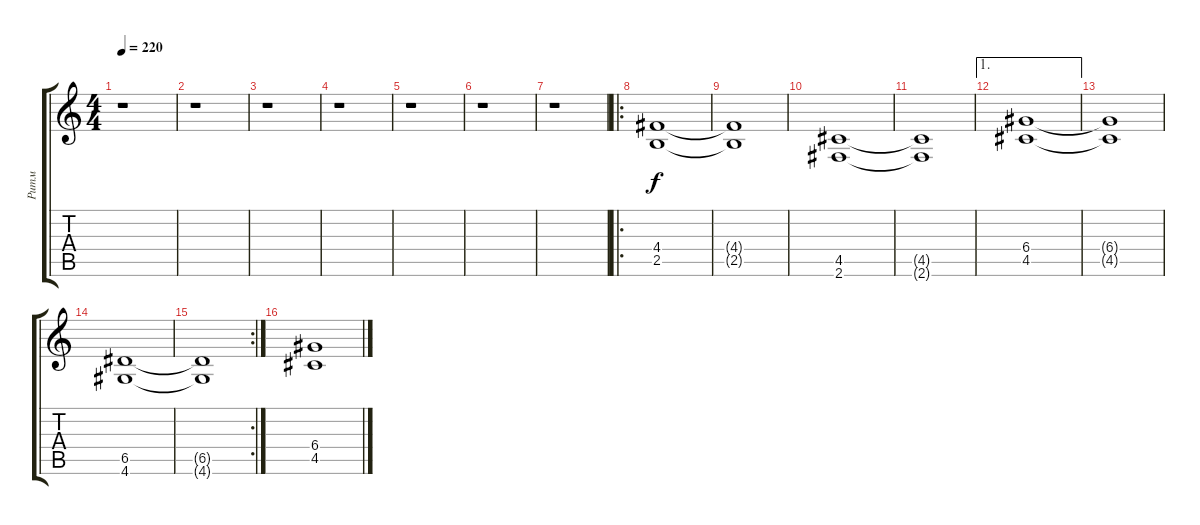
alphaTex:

\track ("Ритм" "Ритм") {instrument distortionguitar}
\staff {score tabs}
\tuning (E4 B3 G3 D3 A2 E2) {hide}
\ts (4 4)
\tempo 220
\clef g2
\ks c
r.1{dy f} |
r.1 |
r.1 |
r.1 |
r.1 |
r.1 |
r.1 |
\ro
(4.4 2.5).1 |
(4.4{t} 2.5{t}).1 |
(4.5 2.6).1 |
(4.5{t} 2.6{t}).1 |
\ae 1
(6.4 4.5).1 |
(6.4{t} 4.5{t}).1 |
(6.5 4.6).1 |
\rc 2
(6.5{t} 4.6{t}).1 |
(6.4 4.5).1
